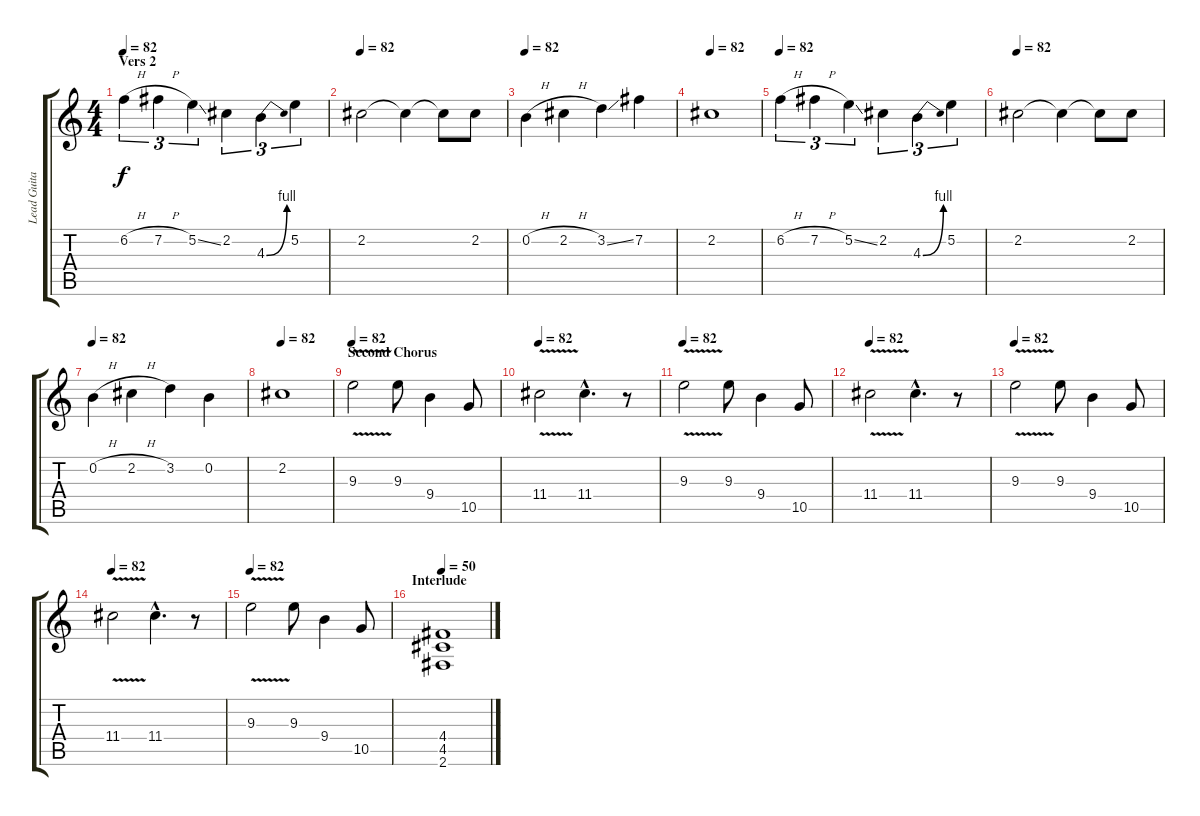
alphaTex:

\track ("Lead Guitar" "Lead Guita") {instrument distortionguitar}
\staff {score tabs}
\tuning (E4 B3 G3 D3 A2 E2) {hide}
\ts (4 4)
\section ("" "Vers 2")
\tempo 82
\clef g2
\ks c
6.2{h}.4{tu (3 2) dy f} 7.2{h}.4{tu (3 2)} 5.2{ss}.4{tu (3 2)} 2.2.4{tu (3 2)} 4.3{be (bend 0 0 60 4)}.4{tu (3 2)} 5.2.4{tu (3 2)} |
\tempo 82
2.2.2 2.2{t}.4 2.2{t}.8 2.2.8 |
\tempo 82
0.2{h}.4 2.2{h}.4 3.2{ss}.4 7.2.4 |
\tempo 82
2.2.1 |
\tempo 82
6.2{h}.4{tu (3 2)} 7.2{h}.4{tu (3 2)} 5.2{ss}.4{tu (3 2)} 2.2.4{tu (3 2)} 4.3{be (bend 0 0 60 4)}.4{tu (3 2)} 5.2.4{tu (3 2)} |
\tempo 82
2.2.2 2.2{t}.4 2.2{t}.8 2.2.8 |
\tempo 82
0.2{h}.4 2.2{h}.4 3.2.4 0.2.4 |
\tempo 82
2.2.1 |
\section ("" "Second Chorus")
\tempo 82
9.3{v}.2 9.3.8 9.4.4 10.5.8 |
\tempo 82
11.4{v}.2 11.4{hac}.4{d} r.8 |
\tempo 82
9.3{v}.2 9.3.8 9.4.4 10.5.8 |
\tempo 82
11.4{v}.2 11.4{hac}.4{d} r.8 |
\tempo 82
9.3{v}.2 9.3.8 9.4.4 10.5.8 |
\tempo 82
11.4{v}.2 11.4{hac}.4{d} r.8 |
\tempo 82
9.3{v}.2 9.3.8 9.4.4 10.5.8 |
\section ("" "Interlude")
\tempo 50
(4.4 4.5 2.6).1
